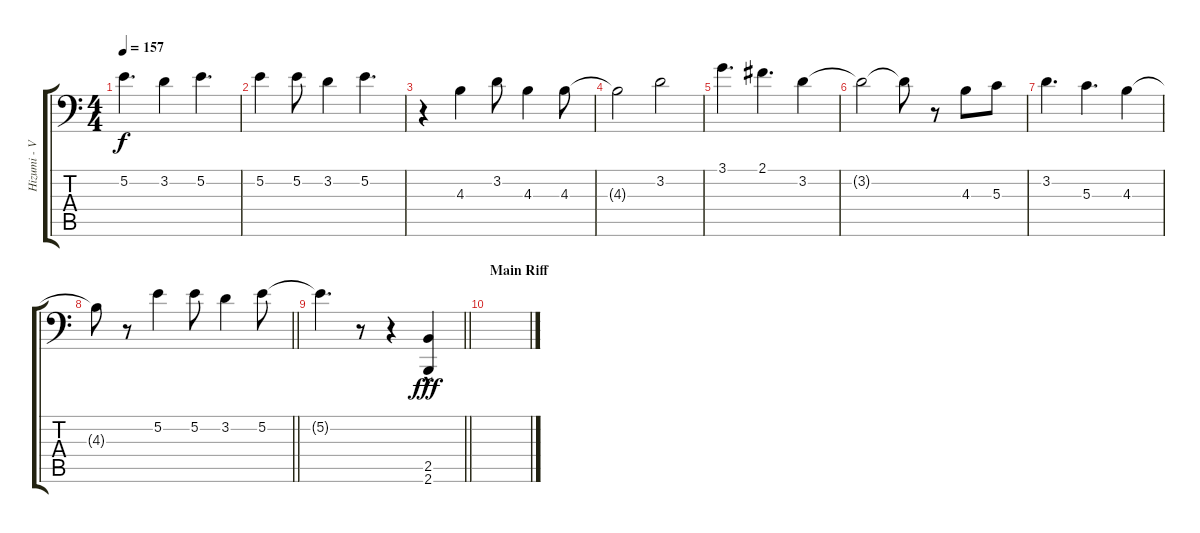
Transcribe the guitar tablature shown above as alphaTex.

\track ("Hizumi - Vocals" "Hizumi - V") {instrument lead6voice}
\staff {score tabs}
\tuning (E4 B3 G3 D3 A2 A1) {hide}
\ts (4 4)
\section ("" "")
\tempo 157
\clef f4
\ks c
5.2.4{d dy f} 3.2.4 5.2.4{d} |
5.2.4 5.2.8 3.2.4 5.2.4{d} |
r.4 4.3.4 3.2.8 4.3.4 4.3.8 |
4.3{t}.2 3.2.2 |
3.1.4{d} 2.1.4{d} 3.2.4 |
3.2{t}.2 3.2{t}.8 r.8 4.3.8 5.3.8 |
3.2.4{d} 5.3.4{d} 4.3.4 |
\barLineRight lightlight
4.3{t}.8 r.8 5.2.4 5.2.8 3.2.4 5.2.8 |
\barLineRight lightlight
5.2{t}.4{d} r.8 r.4 (2.5{hac} 2.6{hac}).4{dy fff} |
\section ("" "Main Riff")
